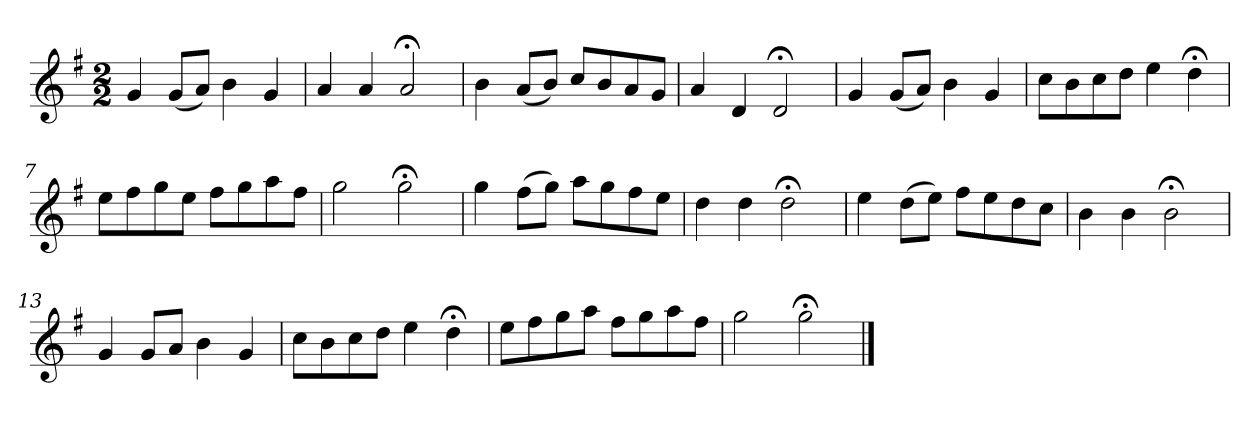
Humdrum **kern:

**kern
*part1
*staff1
*k[f#]
*G:
*M2/2
*MM120
=1
4g
(8gL
8aJ)
4b
4g
=2
4a
4a
2a;<
=3
4b
(8aL
8bJ)
8ccL
8b
8a
8gJ
=4
4a
4d
2d;<
=5
4g
(8gL
8aJ)
4b
4g
=6
8ccL
8b
8cc
8ddJ
4ee
4dd;<
=7
8eeL
8ff#
8gg
8eeJ
8ff#L
8gg
8aa
8ff#J
=8
2gg
2gg;<
=9
4gg
(8ff#L
8ggJ)
8aaL
8gg
8ff#
8eeJ
=10
4dd
4dd
2dd;<
=11
4ee
(8ddL
8eeJ)
8ff#L
8ee
8dd
8ccJ
=12
4b
4b
2b;<
=13
4g
8gL
8aJ
4b
4g
=14
8ccL
8b
8cc
8ddJ
4ee
4dd;<
=15
8eeL
8ff#
8gg
8aaJ
8ff#L
8gg
8aa
8ff#J
=16
2gg
2gg;<
==
*-
